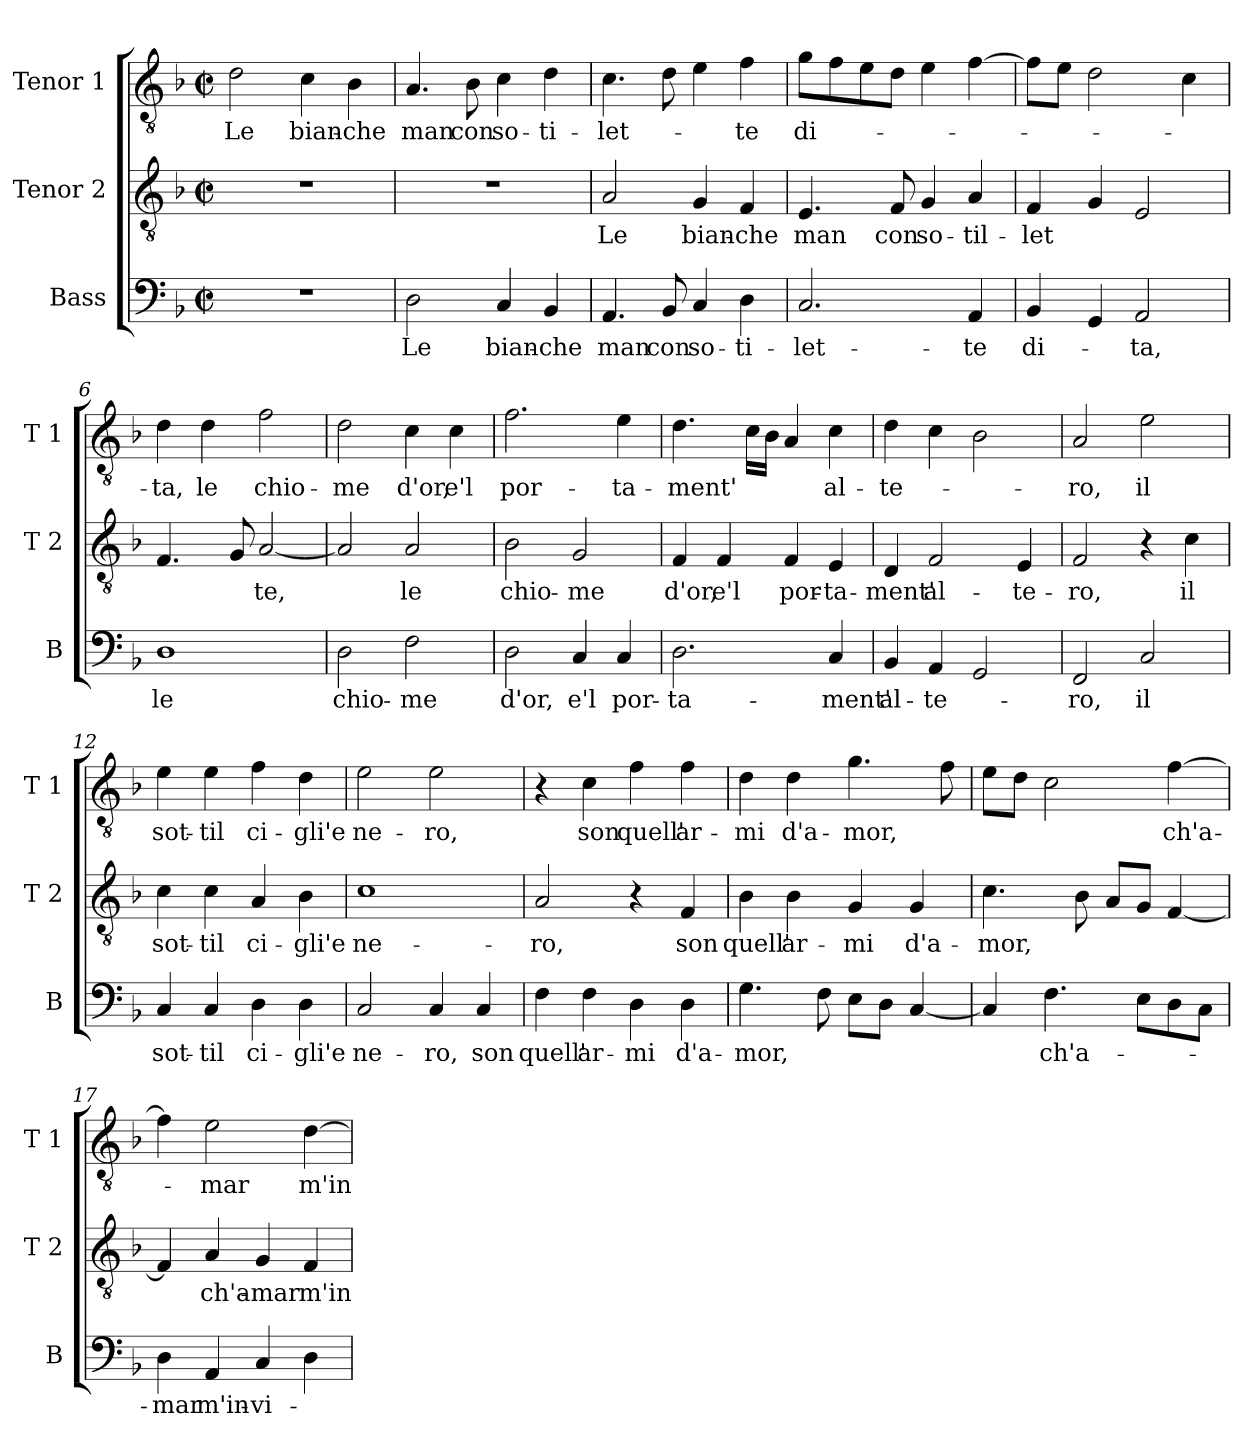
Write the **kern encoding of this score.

**kern	**text	**kern	**text	**kern	**text
*part3	*part3	*part2	*part2	*part1	*part1
*staff3	*staff3	*staff2	*staff2	*staff1	*staff1
*I"Bass	*	*I"Tenor 2	*	*I"Tenor 1	*
*I'B	*	*I'T 2	*	*I'T 1	*
*clefF4	*	*clefGv2	*	*clefGv2	*
*k[b-]	*	*k[b-]	*	*k[b-]	*
*F:	*	*F:	*	*F:	*
*M2/2	*	*M2/2	*	*M2/2	*
*met(c|)	*	*met(c|)	*	*met(c|)	*
=1	=1	=1	=1	=1	=1
!	!	!	!	!	!LO:LY:b
1r	.	1r	.	2d\	Le
!	!	!	!	!	!LO:LY:b
.	.	.	.	4c\	bian-
!	!	!	!	!	!LO:LY:b
.	.	.	.	4B-\	-che
=2	=2	=2	=2	=2	=2
!	!LO:LY:b	!	!	!	!LO:LY:b
2D\	Le	1r	.	4.A/	man
!	!	!	!	!	!LO:LY:b
.	.	.	.	8B-\	con
!	!LO:LY:b	!	!	!	!LO:LY:b
4C/	bian-	.	.	4c\	so-
!	!LO:LY:b	!	!	!	!LO:LY:b
4BB-/	-che	.	.	4d\	-ti-
=3	=3	=3	=3	=3	=3
!	!LO:LY:b	!	!LO:LY:b	!	!LO:LY:b
4.AA/	man	2A/	Le	4.c\	-let-
!	!LO:LY:b	!	!	!	!
8BB-/	con	.	.	8d\	.
!	!LO:LY:b	!	!LO:LY:b	!	!
4C/	so-	4G/	bian-	4e\	.
!	!LO:LY:b	!	!LO:LY:b	!	!LO:LY:b
4D\	-ti-	4F/	-che	4f\	-te
=4	=4	=4	=4	=4	=4
!	!LO:LY:b	!	!LO:LY:b	!	!LO:LY:b
2.C/	-let-	4.E/	man	8g\L	di-
.	.	.	.	8f\	.
.	.	.	.	8e\	.
!	!	!	!LO:LY:b	!	!
.	.	8F/	con	8d\J	.
!	!	!	!LO:LY:b	!	!
.	.	4G/	so-	4e\	.
!	!LO:LY:b	!	!LO:LY:b	!	!
4AA/	-te	4A/	-til-	[4f\	.
=5	=5	=5	=5	=5	=5
!	!LO:LY:b	!	!LO:LY:b	!	!
4BB-/	di-	4F/	-let	8f\L]	.
.	.	.	.	8e\J	.
4GG/	.	4G/	.	2d\	.
!	!LO:LY:b	!	!	!	!
2AA/	-ta,	2E/	.	.	.
.	.	.	.	4c\	.
!!LO:LB:g=z
=6	=6	=6	=6	=6	=6
!	!LO:LY:b	!	!	!	!LO:LY:b
1D	le	4.F/	.	4d\	-ta,
!	!	!	!	!	!LO:LY:b
.	.	.	.	4d\	le
.	.	8G/	.	.	.
!	!	!	!LO:LY:b	!	!LO:LY:b
.	.	[2A/	te,	2f\	chio-
=7	=7	=7	=7	=7	=7
!	!LO:LY:b	!	!	!	!LO:LY:b
2D\	chio-	2A/]	.	2d\	-me
!	!LO:LY:b	!	!LO:LY:b	!	!LO:LY:b
2F\	-me	2A/	le	4c\	d'or,
!	!	!	!	!	!LO:LY:b
.	.	.	.	4c\	e'l
=8	=8	=8	=8	=8	=8
!	!LO:LY:b	!	!LO:LY:b	!	!LO:LY:b
2D\	d'or,	2B-\	chio-	2.f\	por-
!	!LO:LY:b	!	!LO:LY:b	!	!
4C/	e'l	2G/	-me	.	.
!	!LO:LY:b	!	!	!	!LO:LY:b
4C/	por-	.	.	4e\	-ta-
=9	=9	=9	=9	=9	=9
!	!LO:LY:b	!	!LO:LY:b	!	!LO:LY:b
2.D\	-ta-	4F/	d'or,	4.d\	-ment'
!	!	!	!LO:LY:b	!	!
.	.	4F/	e'l	.	.
.	.	.	.	16c\LL	.
.	.	.	.	16B-\JJ	.
!	!	!	!LO:LY:b	!	!
.	.	4F/	por-	4A/	.
!	!LO:LY:b	!	!LO:LY:b	!	!LO:LY:b
4C/	-ment'	4E/	-ta-	4c\	al-
=10	=10	=10	=10	=10	=10
!	!LO:LY:b	!	!LO:LY:b	!	!LO:LY:b
4BB-/	al-	4D/	-ment'	4d\	-te-
!	!LO:LY:b	!	!LO:LY:b	!	!
4AA/	-te-	2F/	al-	4c\	.
2GG/	.	.	.	2B-\	.
!	!	!	!LO:LY:b	!	!
.	.	4E/	-te-	.	.
=11	=11	=11	=11	=11	=11
!	!LO:LY:b	!	!LO:LY:b	!	!LO:LY:b
2FF/	-ro,	2F/	-ro,	2A/	-ro,
!	!LO:LY:b	!	!	!	!LO:LY:b
2C/	il	4r	.	2e\	il
!	!	!	!LO:LY:b	!	!
.	.	4c\	il	.	.
!!LO:LB:g=z
=12	=12	=12	=12	=12	=12
!	!LO:LY:b	!	!LO:LY:b	!	!LO:LY:b
4C/	sot-	4c\	sot-	4e\	sot-
!	!LO:LY:b	!	!LO:LY:b	!	!LO:LY:b
4C/	-til	4c\	-til	4e\	-til
!	!LO:LY:b	!	!LO:LY:b	!	!LO:LY:b
4D\	ci-	4A/	ci-	4f\	ci-
!	!LO:LY:b	!	!LO:LY:b	!	!LO:LY:b
4D\	-gli'e	4B-\	-gli'e	4d\	-gli'e
=13	=13	=13	=13	=13	=13
!	!LO:LY:b	!	!LO:LY:b	!	!LO:LY:b
2C/	ne-	1c	ne-	2e\	ne-
!	!LO:LY:b	!	!	!	!LO:LY:b
4C/	-ro,	.	.	2e\	-ro,
!	!LO:LY:b	!	!	!	!
4C/	son	.	.	.	.
=14	=14	=14	=14	=14	=14
!	!LO:LY:b	!	!LO:LY:b	!	!
4F\	quell'	2A/	-ro,	4r	.
!	!LO:LY:b	!	!	!	!LO:LY:b
4F\	ar-	.	.	4c\	son
!	!LO:LY:b	!	!	!	!LO:LY:b
4D\	-mi	4r	.	4f\	quell'
!	!LO:LY:b	!	!LO:LY:b	!	!LO:LY:b
4D\	d'a-	4F/	son	4f\	ar-
=15	=15	=15	=15	=15	=15
!	!LO:LY:b	!	!LO:LY:b	!	!LO:LY:b
4.G\	-mor,	4B-\	quell'	4d\	-mi
!	!	!	!LO:LY:b	!	!LO:LY:b
.	.	4B-\	ar-	4d\	d'a-
8F\	.	.	.	.	.
!	!	!	!LO:LY:b	!	!LO:LY:b
8E\L	.	4G/	-mi	4.g\	-mor,
8D\J	.	.	.	.	.
!	!	!	!LO:LY:b	!	!
[4C/	.	4G/	d'a-	.	.
.	.	.	.	8f\	.
=16	=16	=16	=16	=16	=16
!	!	!	!LO:LY:b	!	!
4C/]	.	4.c\	-mor,	8e\L	.
.	.	.	.	8d\J	.
!	!LO:LY:b	!	!	!	!
4.F\	ch'a-	.	.	2c\	.
.	.	8B-\	.	.	.
.	.	8A/L	.	.	.
8E\L	.	8G/J	.	.	.
!	!	!	!	!	!LO:LY:b
8D\	.	[4F/	.	[4f\	ch'a-
8C\J	.	.	.	.	.
=17	=17	=17	=17	=17	=17
!	!LO:LY:b	!	!	!	!
4D\	-mar	4F/]	.	4f\]	.
!	!LO:LY:b	!	!LO:LY:b	!	!LO:LY:b
4AA/	m'in-	4A/	ch'a-	2e\	-mar
!	!LO:LY:b	!	!LO:LY:b	!	!
4C/	-vi-	4G/	-mar	.	.
!	!	!	!LO:LY:b	!	!LO:LY:b
4D\	.	4F/	m'in-	[4d\	m'in-
=	=	=	=	=	=
*-	*-	*-	*-	*-	*-
